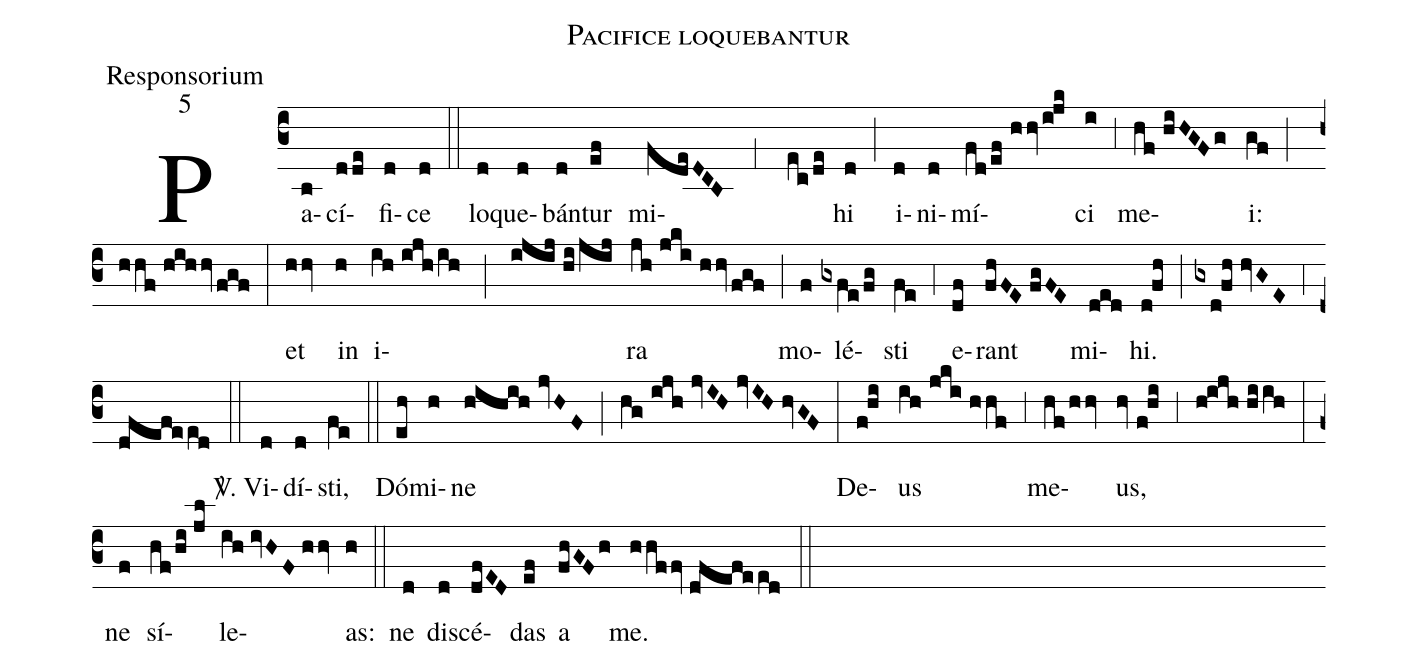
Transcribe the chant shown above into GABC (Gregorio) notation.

name:Pacifice loquebantur;
office-part:Responsorium;
mode:5;
%%
(c3) Pa(b)cí(dde)fi(d)ce(d) (::)
lo(d)que(d)bán(d)tur(ef) mi(fdeDCB;1ec/de)hi(d) (;) i(d)ni(d)mí(fd/ef//hhv/i!jk)ci(i) (,3) me(hf//hiHGFg)i:(gf) (;) (hhf//hihhv/fgf) (:)
et(hhv) in(h) i(ih//ijh/ih;ijij//hi/jij)ra(jh//jki//hhv/fgf) (;) mo(f)lé(gxfe/fg)sti(fe) (,4) e(df)rant(fhFE//fgFE) mi(ded)hi.(d!fh) (;) (gxd!fh//hvGE) (,4) (dfefeed) (::)

<sp>V/</sp>. Vi(d)dí(d)sti,(fe) (::)
Dó(eh)mi(h)ne(hihih//jvHF) (;) (hg//ijh//jvIH//jvIH//hvGF) (:)
De(f!hi)us(ih//jki//hhf) (,3) me(hf/hhv)us,(hv//f!hi) (,3) (h!ijh//hiih) (:)
ne(f) sí(hf/hi//jl)le(ih//ivHF//hhv)as:(h) (::)
ne(d) di(d)scé(dfED)das(ef) a(fhGFh) me.(hhffv//dfefeed) (::)
